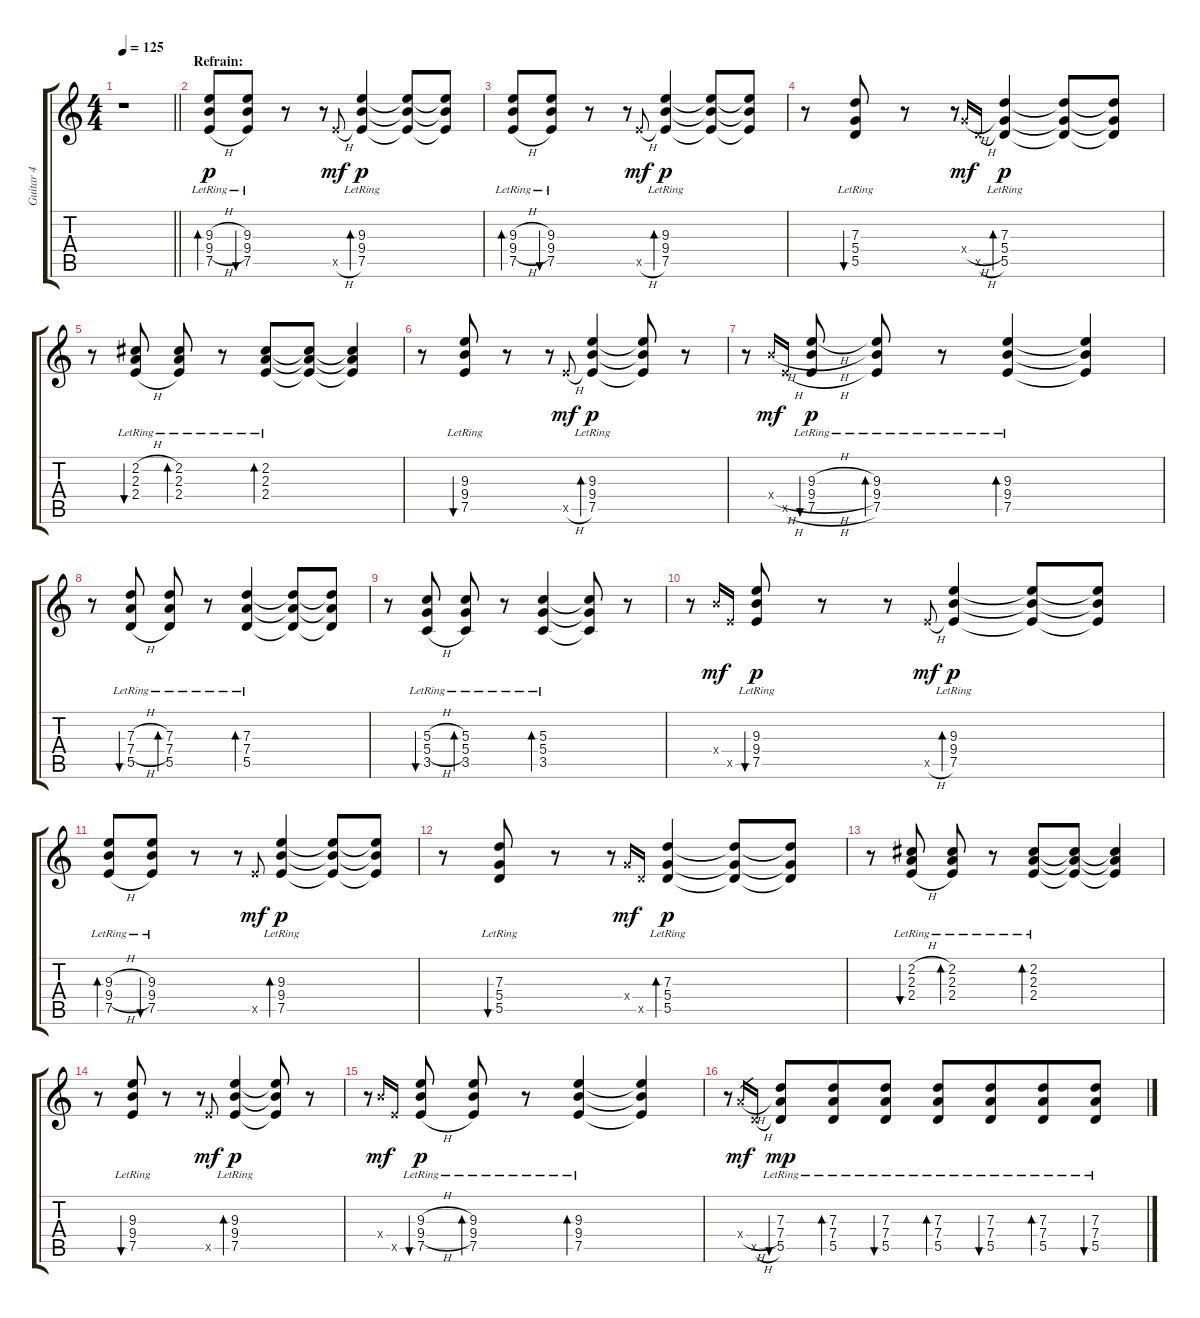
\track ("Guitar 4" "Guitar 4") {instrument overdrivenguitar}
\staff {score tabs}
\tuning (E4 B3 G3 D3 A2 E2) {hide}
\ts (4 4)
\tempo 125
\clef g2
\barLineRight lightlight
\ks c
r.1{dy p} |
\section ("" "Refrain:")
(9.3{h lr} 9.4{h lr} 7.5{h}).8{bd 60} (9.3{lr} 9.4{lr} 7.5).8{bu 60} r.8 r.8 7.5{h x}.8{gr onbeat dy mf} (9.3{lr} 9.4{lr} 7.5).4{bd 60 dy p} (9.3{t} 9.4{t} 7.5{t}).8 (9.3{t} 9.4{t} 7.5{t}).8 |
(9.3{h lr} 9.4{h lr} 7.5{h}).8{bd 60} (9.3{lr} 9.4{lr} 7.5).8{bu 60} r.8 r.8 7.5{h x}.8{gr onbeat dy mf} (9.3{lr} 9.4{lr} 7.5).4{bd 60 dy p} (9.3{t} 9.4{t} 7.5{t}).8 (9.3{t} 9.4{t} 7.5{t}).8 |
r.8 (7.3 5.4{lr} 5.5).8{bu 60} r.8 r.8 5.4{h x}.16{gr onbeat dy mf} 5.5{h x}.16{gr onbeat} (7.3 5.4{lr} 5.5).4{bd 60 dy p} (7.3{t} 5.4{t} 5.5{t}).8 (7.3{t} 5.4{t} 5.5{t}).8 |
r.8 (2.2{h} 2.3{h lr} 2.4{h}).8{bu 60} (2.2 2.3{lr} 2.4).8{bd 60} r.8 (2.2 2.3{lr} 2.4).8{bd 60} (2.2{t} 2.3{t} 2.4{t}).8 (2.2{t} 2.3{t} 2.4{t}).4 |
r.8 (9.3{lr} 9.4{lr} 7.5).8{bu 60} r.8 r.8 7.5{h x}.8{gr onbeat dy mf} (9.3{lr} 9.4{lr} 7.5).4{bd 60 dy p} (9.3{t} 9.4{t} 7.5{t}).8 r.8 |
r.8 9.4{h x}.16{gr onbeat dy mf} 7.5{h x}.16{gr onbeat} (9.3{h lr} 9.4{h lr} 7.5{h}).8{bu 60 dy p} (9.3{lr} 9.4{lr} 7.5).8{bd 60} r.8 (9.3{lr} 9.4{lr} 7.5).4{bd 60} (9.3{t} 9.4{t} 7.5{t}).4 |
r.8 (7.3{h} 7.4{h lr} 5.5{h}).8{bu 60} (7.3 7.4{lr} 5.5).8{bd 60} r.8 (7.3 7.4{lr} 5.5).4{bd 60} (7.3{t} 7.4{t} 5.5{t}).8 (7.3{t} 7.4{t} 5.5{t}).8 |
r.8 (5.3{h} 5.4{h lr} 3.5{h lr}).8{bu 60} (5.3 5.4{lr} 3.5{lr}).8{bd 60} r.8 (5.3 5.4{lr} 3.5{lr}).4{bd 60} (5.3{t} 5.4{t} 3.5{t}).8 r.8 |
r.8 9.4{x}.16{gr onbeat dy mf} 7.5{x}.16{gr onbeat} (9.3{lr} 9.4{lr} 7.5).8{bu 60 dy p} r.8 r.8 7.5{h x}.8{gr onbeat dy mf} (9.3{lr} 9.4{lr} 7.5).4{bd 60 dy p} (9.3{t} 9.4{t} 7.5{t}).8 (9.3{t} 9.4{t} 7.5{t}).8 |
(9.3{h lr} 9.4{h lr} 7.5{h}).8{bd 60} (9.3{lr} 9.4{lr} 7.5).8{bu 60} r.8 r.8 7.5{x}.8{gr onbeat dy mf} (9.3{lr} 9.4{lr} 7.5).4{bd 60 dy p} (9.3{t} 9.4{t} 7.5{t}).8 (9.3{t} 9.4{t} 7.5{t}).8 |
r.8 (7.3 5.4{lr} 5.5).8{bu 60} r.8 r.8 5.4{x}.16{gr onbeat dy mf} 5.5{x}.16{gr onbeat} (7.3 5.4{lr} 5.5).4{bd 60 dy p} (7.3{t} 5.4{t} 5.5{t}).8 (7.3{t} 5.4{t} 5.5{t}).8 |
r.8 (2.2{h} 2.3{h lr} 2.4{h}).8{bu 60} (2.2 2.3{lr} 2.4).8{bd 60} r.8 (2.2 2.3{lr} 2.4).8{bd 60} (2.2{t} 2.3{t} 2.4{t}).8 (2.2{t} 2.3{t} 2.4{t}).4 |
r.8 (9.3{lr} 9.4{lr} 7.5).8{bu 60} r.8 r.8 7.5{x}.8{gr onbeat dy mf} (9.3{lr} 9.4{lr} 7.5).4{bd 60 dy p} (9.3{t} 9.4{t} 7.5{t}).8 r.8 |
r.8 9.4{x}.16{gr onbeat dy mf} 7.5{x}.16{gr onbeat} (9.3{h lr} 9.4{h lr} 7.5{h}).8{bu 60 dy p} (9.3{lr} 9.4{lr} 7.5).8{bd 60} r.8 (9.3{lr} 9.4{lr} 7.5).4{bd 60} (9.3{t} 9.4{t} 7.5{t}).4 |
r.8 7.4{h x}.16{gr dy mf} 5.5{h x}.16{gr} (7.3 7.4{lr} 5.5{lr}).8{bu 60 dy mp beam merge} (7.3 7.4{lr} 5.5{lr}).8{bd 60} (7.3 7.4{lr} 5.5{lr}).8{bu 60} (7.3 7.4{lr} 5.5{lr}).8{bd 60} (7.3 7.4{lr} 5.5{lr}).8{bu 60 beam merge} (7.3 7.4{lr} 5.5{lr}).8{bd 60} (7.3 7.4{lr} 5.5{lr}).8{bu 60}
